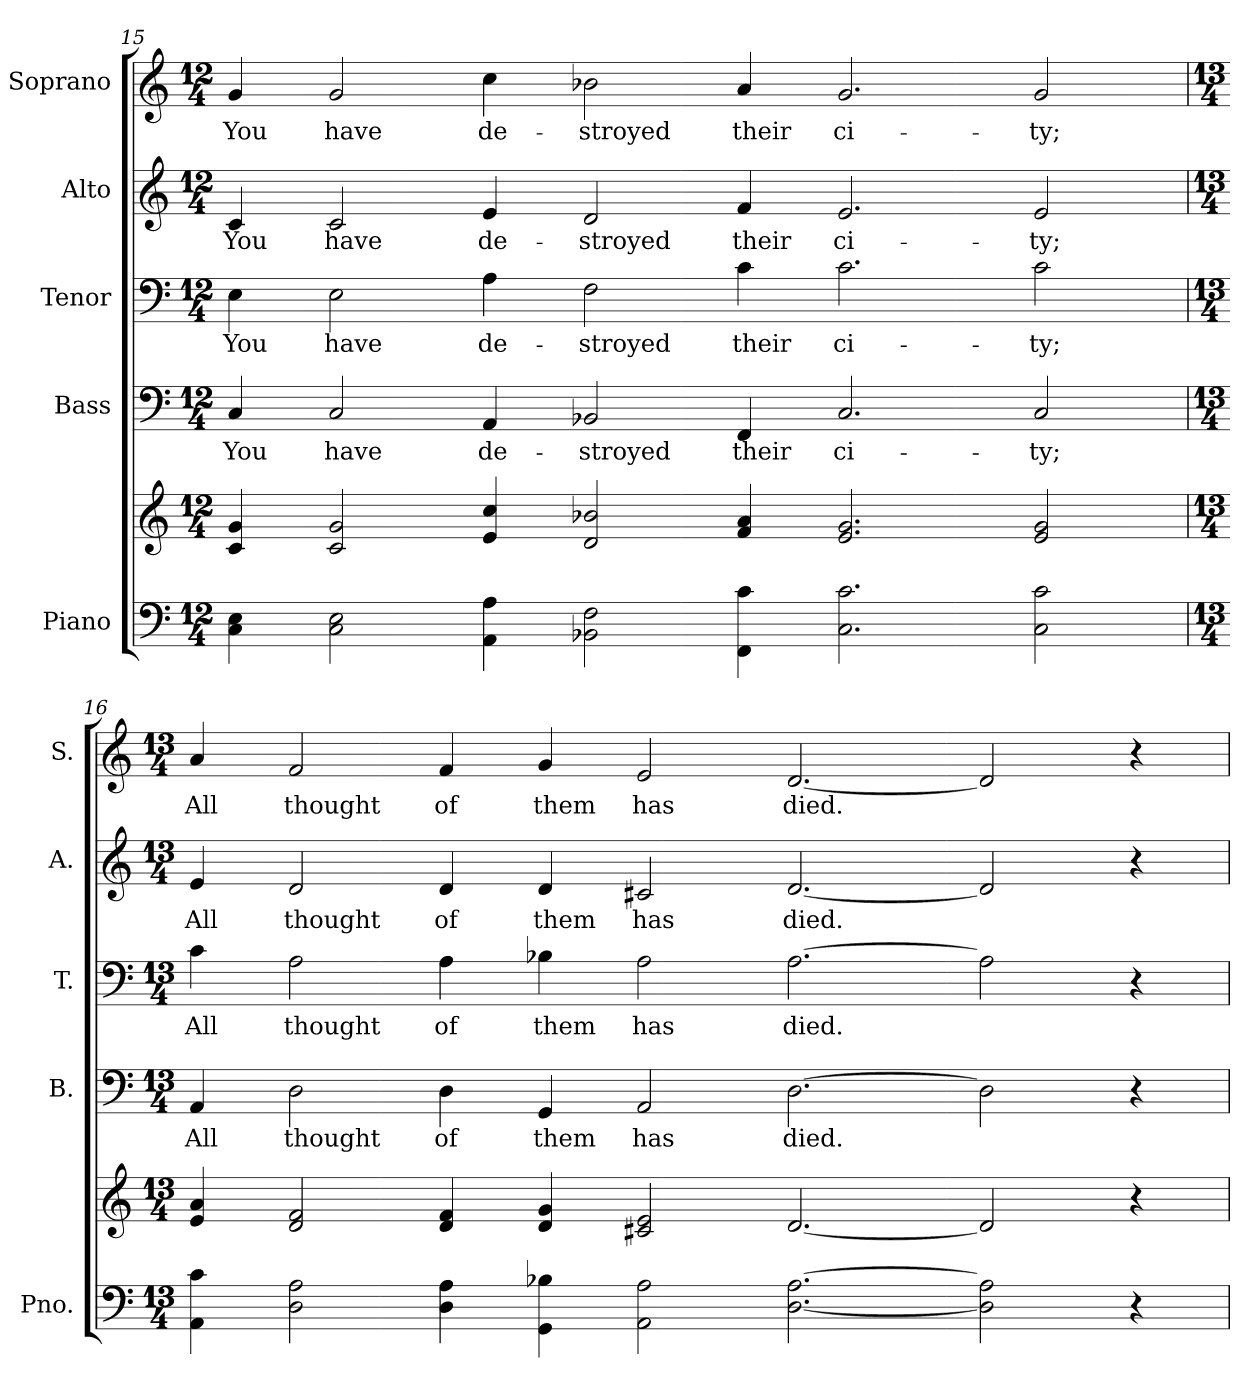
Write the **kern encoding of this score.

**kern	**kern	**kern	**text	**kern	**text	**kern	**text	**kern	**text
*part5	*part5	*part4	*part4	*part3	*part3	*part2	*part2	*part1	*part1
*staff6	*staff5	*staff4	*staff4	*staff3	*staff3	*staff2	*staff2	*staff1	*staff1
*I"Piano	*	*I"Bass	*	*I"Tenor	*	*I"Alto	*	*I"Soprano	*
*I'Pno.	*	*I'B.	*	*I'T.	*	*I'A.	*	*I'S.	*
!!LO:PB:g=z
*clefF4	*clefG2	*clefF4	*	*clefF4	*	*clefG2	*	*clefG2	*
*k[]	*k[]	*k[]	*	*k[]	*	*k[]	*	*k[]	*
*C:	*C:	*C:	*	*C:	*	*C:	*	*C:	*
*M12/4	*M12/4	*M12/4	*	*M12/4	*	*M12/4	*	*M12/4	*
=15	=15	=15	=15	=15	=15	=15	=15	=15	=15
!	!	!	!LO:LY:b:color=#000000	!	!	!	!	!	!
!	!	!	!	!	!LO:LY:b:color=#000000	!	!	!	!
!	!	!	!	!	!	!	!LO:LY:b:color=#000000	!	!
!	!	!	!	!	!	!	!	!	!LO:LY:b:color=#000000
4Ci\ 4Ei	4ci/ 4gi	4Ci/	You	4Ei\	You	4ci/	You	4gi/	You
!	!	!	!LO:LY:b:color=#000000	!	!	!	!	!	!
!	!	!	!	!	!LO:LY:b:color=#000000	!	!	!	!
!	!	!	!	!	!	!	!LO:LY:b:color=#000000	!	!
!	!	!	!	!	!	!	!	!	!LO:LY:b:color=#000000
2Ci\ 2Ei	2ci/ 2gi	2Ci/	have	2Ei\	have	2ci/	have	2gi/	have
!	!	!	!LO:LY:b:color=#000000	!	!	!	!	!	!
!	!	!	!	!	!LO:LY:b:color=#000000	!	!	!	!
!	!	!	!	!	!	!	!LO:LY:b:color=#000000	!	!
!	!	!	!	!	!	!	!	!	!LO:LY:b:color=#000000
4AAi\ 4Ai	4ei/ 4cci	4AAi/	de-	4Ai\	de-	4ei/	de-	4cci\	de-
!	!	!	!LO:LY:b:color=#000000	!	!	!	!	!	!
!	!	!	!	!	!LO:LY:b:color=#000000	!	!	!	!
!	!	!	!	!	!	!	!LO:LY:b:color=#000000	!	!
!	!	!	!	!	!	!	!	!	!LO:LY:b:color=#000000
2BB-Xi\ 2Fi	2di/ 2b-Xi	2BB-Xi/	-stroyed	2Fi\	-stroyed	2di/	-stroyed	2b-Xi\	-stroyed
!	!	!	!LO:LY:b:color=#000000	!	!	!	!	!	!
!	!	!	!	!	!LO:LY:b:color=#000000	!	!	!	!
!	!	!	!	!	!	!	!LO:LY:b:color=#000000	!	!
!	!	!	!	!	!	!	!	!	!LO:LY:b:color=#000000
4FFi\ 4ci	4fi/ 4ai	4FFi/	their	4ci\	their	4fi/	their	4ai/	their
!	!	!	!LO:LY:b:color=#000000	!	!	!	!	!	!
!	!	!	!	!	!LO:LY:b:color=#000000	!	!	!	!
!	!	!	!	!	!	!	!LO:LY:b:color=#000000	!	!
!	!	!	!	!	!	!	!	!	!LO:LY:b:color=#000000
2.Ci\ 2.ci	2.ei/ 2.gi	2.Ci/	ci-	2.ci\	ci-	2.ei/	ci-	2.gi/	ci-
!	!	!	!LO:LY:b:color=#000000	!	!	!	!	!	!
!	!	!	!	!	!LO:LY:b:color=#000000	!	!	!	!
!	!	!	!	!	!	!	!LO:LY:b:color=#000000	!	!
!	!	!	!	!	!	!	!	!	!LO:LY:b:color=#000000
2Ci\ 2ci	2ei/ 2gi	2Ci/	-ty;	2ci\	-ty;	2ei/	-ty;	2gi/	-ty;
=16	=16	=16	=16	=16	=16	=16	=16	=16	=16
*M13/4	*M13/4	*M13/4	*	*M13/4	*	*M13/4	*	*M13/4	*
!	!	!	!LO:LY:b:color=#000000	!	!	!	!	!	!
!	!	!	!	!	!LO:LY:b:color=#000000	!	!	!	!
!	!	!	!	!	!	!	!LO:LY:b:color=#000000	!	!
!	!	!	!	!	!	!	!	!	!LO:LY:b:color=#000000
4AAi\ 4ci	4ei/ 4ai	4AAi/	All	4ci\	All	4ei/	All	4ai/	All
!	!	!	!LO:LY:b:color=#000000	!	!	!	!	!	!
!	!	!	!	!	!LO:LY:b:color=#000000	!	!	!	!
!	!	!	!	!	!	!	!LO:LY:b:color=#000000	!	!
!	!	!	!	!	!	!	!	!	!LO:LY:b:color=#000000
2Di\ 2Ai	2di/ 2fi	2Di\	thought	2Ai\	thought	2di/	thought	2fi/	thought
!	!	!	!LO:LY:b:color=#000000	!	!	!	!	!	!
!	!	!	!	!	!LO:LY:b:color=#000000	!	!	!	!
!	!	!	!	!	!	!	!LO:LY:b:color=#000000	!	!
!	!	!	!	!	!	!	!	!	!LO:LY:b:color=#000000
4Di\ 4Ai	4di/ 4fi	4Di\	of	4Ai\	of	4di/	of	4fi/	of
!	!	!	!LO:LY:b:color=#000000	!	!	!	!	!	!
!	!	!	!	!	!LO:LY:b:color=#000000	!	!	!	!
!	!	!	!	!	!	!	!LO:LY:b:color=#000000	!	!
!	!	!	!	!	!	!	!	!	!LO:LY:b:color=#000000
4GGi\ 4B-Xi	4di/ 4gi	4GGi/	them	4B-Xi\	them	4di/	them	4gi/	them
!	!	!	!LO:LY:b:color=#000000	!	!	!	!	!	!
!	!	!	!	!	!LO:LY:b:color=#000000	!	!	!	!
!	!	!	!	!	!	!	!LO:LY:b:color=#000000	!	!
!	!	!	!	!	!	!	!	!	!LO:LY:b:color=#000000
2AAi\ 2Ai	2c#Xi/ 2ei	2AAi/	has	2Ai\	has	2c#Xi/	has	2ei/	has
!	!	!	!LO:LY:b:color=#000000	!	!	!	!	!	!
!	!	!	!	!	!LO:LY:b:color=#000000	!	!	!	!
!	!	!	!	!	!	!	!LO:LY:b:color=#000000	!	!
!	!	!	!	!	!	!	!	!	!LO:LY:b:color=#000000
[<2.Di\ [>2.Ai	[<2.di/	[>2.Di\	died.	[>2.Ai\	died.	[<2.di/	died.	[<2.di/	died.
2Di\] 2Ai]	2di/]	2Di\]	.	2Ai\]	.	2di/]	.	2di/]	.
4r	4r	4r	.	4r	.	4r	.	4r	.
=	=	=	=	=	=	=	=	=	=
*-	*-	*-	*-	*-	*-	*-	*-	*-	*-
